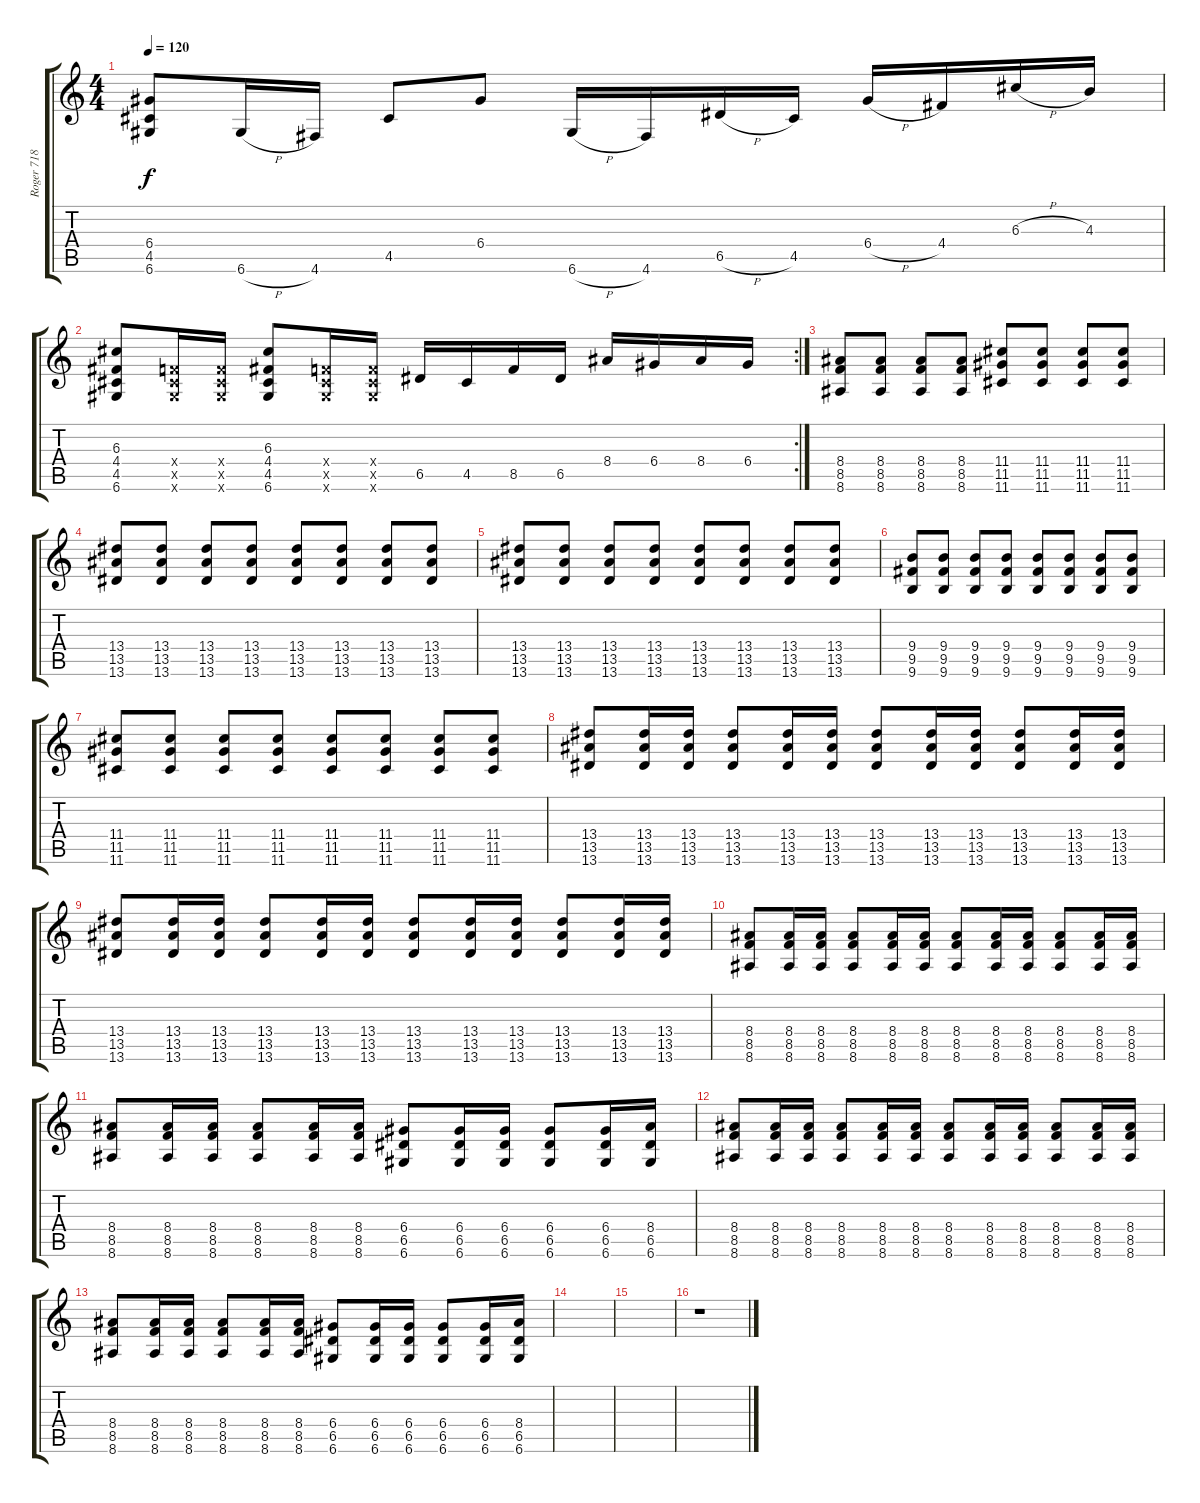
\track ("Roger 718" "Roger 718") {instrument distortionguitar}
\staff {score tabs}
\tuning (E4 B3 G3 D3 A2 D2) {hide}
\ts (4 4)
\tempo 120
\clef g2
\ks c
(6.4 4.5 6.6).8{dy f} 6.6{h}.16 4.6.16 4.5.8 6.4.8 6.6{h}.16 4.6.16 6.5{h}.16 4.5.16 6.4{h}.16 4.4.16 6.3{h}.16 4.3.16 |
\rc 2
(6.3 4.4 4.5 6.6).8 (3.4{x} 4.5{x} 6.6{x}).16 (3.4{x} 4.5{x} 6.6{x}).16 (6.3 4.4 4.5 6.6).8 (3.4{x} 4.5{x} 6.6{x}).16 (3.4{x} 4.5{x} 6.6{x}).16 6.5.16 4.5.16 8.5.16 6.5.16 8.4.16 6.4.16 8.4.16 6.4.16 |
(8.4 8.5 8.6).8 (8.4 8.5 8.6).8 (8.4 8.5 8.6).8 (8.4 8.5 8.6).8 (11.4 11.5 11.6).8 (11.4 11.5 11.6).8 (11.4 11.5 11.6).8 (11.4 11.5 11.6).8 |
(13.4 13.5 13.6).8 (13.4 13.5 13.6).8 (13.4 13.5 13.6).8 (13.4 13.5 13.6).8 (13.4 13.5 13.6).8 (13.4 13.5 13.6).8 (13.4 13.5 13.6).8 (13.4 13.5 13.6).8 |
(13.4 13.5 13.6).8 (13.4 13.5 13.6).8 (13.4 13.5 13.6).8 (13.4 13.5 13.6).8 (13.4 13.5 13.6).8 (13.4 13.5 13.6).8 (13.4 13.5 13.6).8 (13.4 13.5 13.6).8 |
(9.4 9.5 9.6).8 (9.4 9.5 9.6).8 (9.4 9.5 9.6).8 (9.4 9.5 9.6).8 (9.4 9.5 9.6).8 (9.4 9.5 9.6).8 (9.4 9.5 9.6).8 (9.4 9.5 9.6).8 |
(11.4 11.5 11.6).8 (11.4 11.5 11.6).8 (11.4 11.5 11.6).8 (11.4 11.5 11.6).8 (11.4 11.5 11.6).8 (11.4 11.5 11.6).8 (11.4 11.5 11.6).8 (11.4 11.5 11.6).8 |
(13.4 13.5 13.6).8 (13.4 13.5 13.6).16 (13.4 13.5 13.6).16 (13.4 13.5 13.6).8 (13.4 13.5 13.6).16 (13.4 13.5 13.6).16 (13.4 13.5 13.6).8 (13.4 13.5 13.6).16 (13.4 13.5 13.6).16 (13.4 13.5 13.6).8 (13.4 13.5 13.6).16 (13.4 13.5 13.6).16 |
(13.4 13.5 13.6).8 (13.4 13.5 13.6).16 (13.4 13.5 13.6).16 (13.4 13.5 13.6).8 (13.4 13.5 13.6).16 (13.4 13.5 13.6).16 (13.4 13.5 13.6).8 (13.4 13.5 13.6).16 (13.4 13.5 13.6).16 (13.4 13.5 13.6).8 (13.4 13.5 13.6).16 (13.4 13.5 13.6).16 |
(8.4 8.5 8.6).8 (8.4 8.5 8.6).16 (8.4 8.5 8.6).16 (8.4 8.5 8.6).8 (8.4 8.5 8.6).16 (8.4 8.5 8.6).16 (8.4 8.5 8.6).8 (8.4 8.5 8.6).16 (8.4 8.5 8.6).16 (8.4 8.5 8.6).8 (8.4 8.5 8.6).16 (8.4 8.5 8.6).16 |
(8.4 8.5 8.6).8 (8.4 8.5 8.6).16 (8.4 8.5 8.6).16 (8.4 8.5 8.6).8 (8.4 8.5 8.6).16 (8.4 8.5 8.6).16 (6.4 6.5 6.6).8 (6.4 6.5 6.6).16 (6.4 6.5 6.6).16 (6.4 6.5 6.6).8 (6.4 6.5 6.6).16 (8.4 6.5 6.6).16 |
(8.4 8.5 8.6).8 (8.4 8.5 8.6).16 (8.4 8.5 8.6).16 (8.4 8.5 8.6).8 (8.4 8.5 8.6).16 (8.4 8.5 8.6).16 (8.4 8.5 8.6).8 (8.4 8.5 8.6).16 (8.4 8.5 8.6).16 (8.4 8.5 8.6).8 (8.4 8.5 8.6).16 (8.4 8.5 8.6).16 |
(8.4 8.5 8.6).8 (8.4 8.5 8.6).16 (8.4 8.5 8.6).16 (8.4 8.5 8.6).8 (8.4 8.5 8.6).16 (8.4 8.5 8.6).16 (6.4 6.5 6.6).8 (6.4 6.5 6.6).16 (6.4 6.5 6.6).16 (6.4 6.5 6.6).8 (6.4 6.5 6.6).16 (8.4 6.5 6.6).16 |
|
|
r.1
